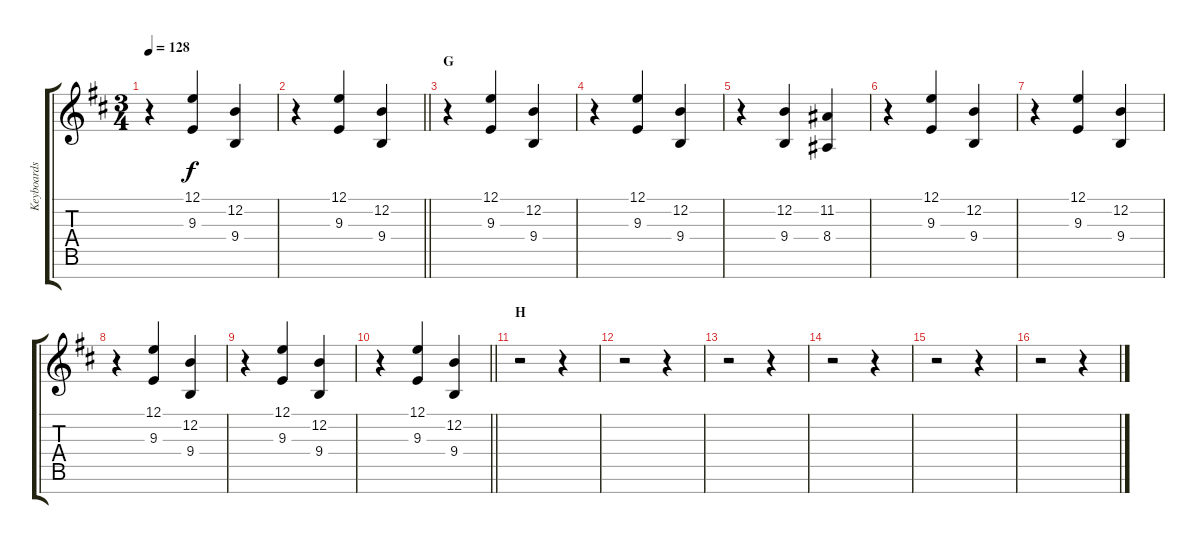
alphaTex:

\track ("Keyboards (high register)" "Keyboards ") {instrument acousticgrandpiano}
\staff {score tabs}
\tuning (E4 B3 G3 D3 A2 E2 B1) {hide}
\ts (3 4)
\tempo 128
\clef g2
\ks d
r.4{dy f} (12.1 9.3).4 (12.2 9.4).4 |
\barLineRight lightlight
r.4 (12.1 9.3).4 (12.2 9.4).4 |
\section ("" "G")
r.4 (12.1 9.3).4 (12.2 9.4).4 |
r.4 (12.1 9.3).4 (12.2 9.4).4 |
r.4 (12.2 9.4).4 (11.2 8.4).4 |
r.4 (12.1 9.3).4 (12.2 9.4).4 |
r.4 (12.1 9.3).4 (12.2 9.4).4 |
r.4 (12.1 9.3).4 (12.2 9.4).4 |
r.4 (12.1 9.3).4 (12.2 9.4).4 |
\barLineRight lightlight
r.4 (12.1 9.3).4 (12.2 9.4).4 |
\section ("" "H")
r.2 r.4 |
r.2 r.4 |
r.2 r.4 |
r.2 r.4 |
r.2 r.4 |
r.2 r.4
